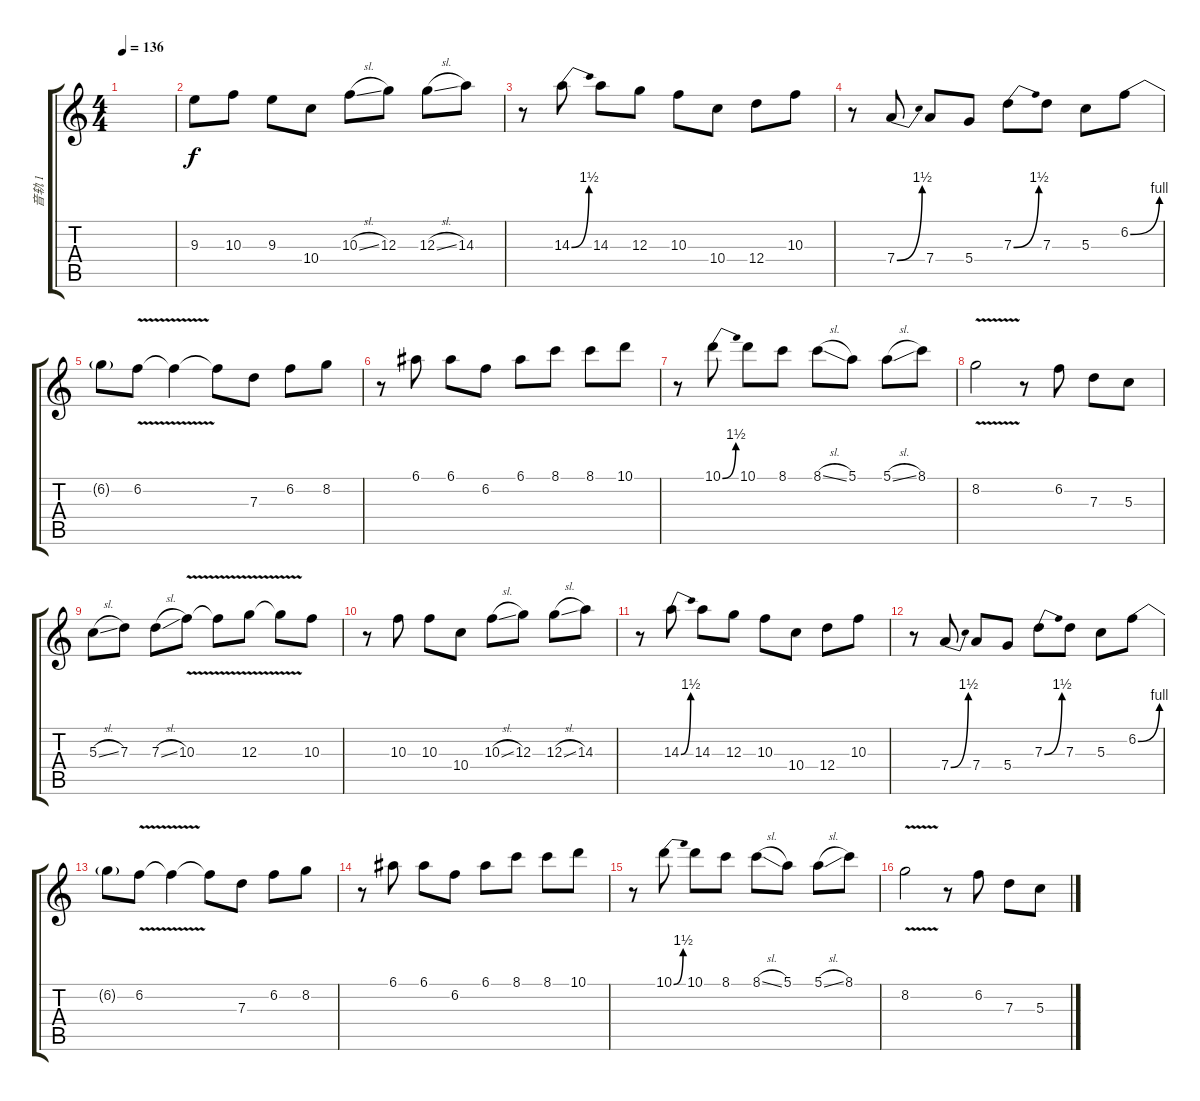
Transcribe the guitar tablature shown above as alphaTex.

\track ("音轨 1" "音轨 1") {instrument distortionguitar}
\staff {score tabs}
\tuning (E4 B3 G3 D3 A2 E2) {hide}
\ts (4 4)
\tempo 136
\clef g2
\ks c
|
9.3.8 10.3.8 9.3.8 10.4.8 10.3{sl}.8 12.3.8 12.3{sl}.8 14.3.8 |
r.8 14.3{be (bend 0 0 60 6)}.8 14.3.8 12.3.8 10.3.8 10.4.8 12.4.8 10.3.8 |
r.8 7.4{be (bend 0 0 60 6)}.8 7.4.8 5.4.8 7.3{be (bend 0 0 60 6)}.8 7.3.8 5.3.8 6.2{be (bend 0 0 60 4)}.8 |
6.2{t}.8 6.2{v}.8 6.2{t}.4 6.2{t}.8 7.3.8 6.2.8 8.2.8 |
r.8 6.1.8 6.1.8 6.2.8 6.1.8 8.1.8 8.1.8 10.1.8 |
r.8 10.1{be (bend 0 0 60 6)}.8 10.1.8 8.1.8 8.1{sl}.8 5.1.8 5.1{sl}.8 8.1.8 |
8.2{v}.2 r.8 6.2.8 7.3.8 5.3.8 |
5.3{sl}.8 7.3.8 7.3{sl}.8 10.3{v}.8 10.3{t}.8 12.3{v}.8 12.3{t}.8 10.3.8 |
r.8 10.3.8 10.3.8 10.4.8 10.3{sl}.8 12.3.8 12.3{sl}.8 14.3.8 |
r.8 14.3{be (bend 0 0 60 6)}.8 14.3.8 12.3.8 10.3.8 10.4.8 12.4.8 10.3.8 |
r.8 7.4{be (bend 0 0 60 6)}.8 7.4.8 5.4.8 7.3{be (bend 0 0 60 6)}.8 7.3.8 5.3.8 6.2{be (bend 0 0 60 4)}.8 |
6.2{t}.8 6.2{v}.8 6.2{t}.4 6.2{t}.8 7.3.8 6.2.8 8.2.8 |
r.8 6.1.8 6.1.8 6.2.8 6.1.8 8.1.8 8.1.8 10.1.8 |
r.8 10.1{be (bend 0 0 60 6)}.8 10.1.8 8.1.8 8.1{sl}.8 5.1.8 5.1{sl}.8 8.1.8 |
8.2{v}.2 r.8 6.2.8 7.3.8 5.3.8
